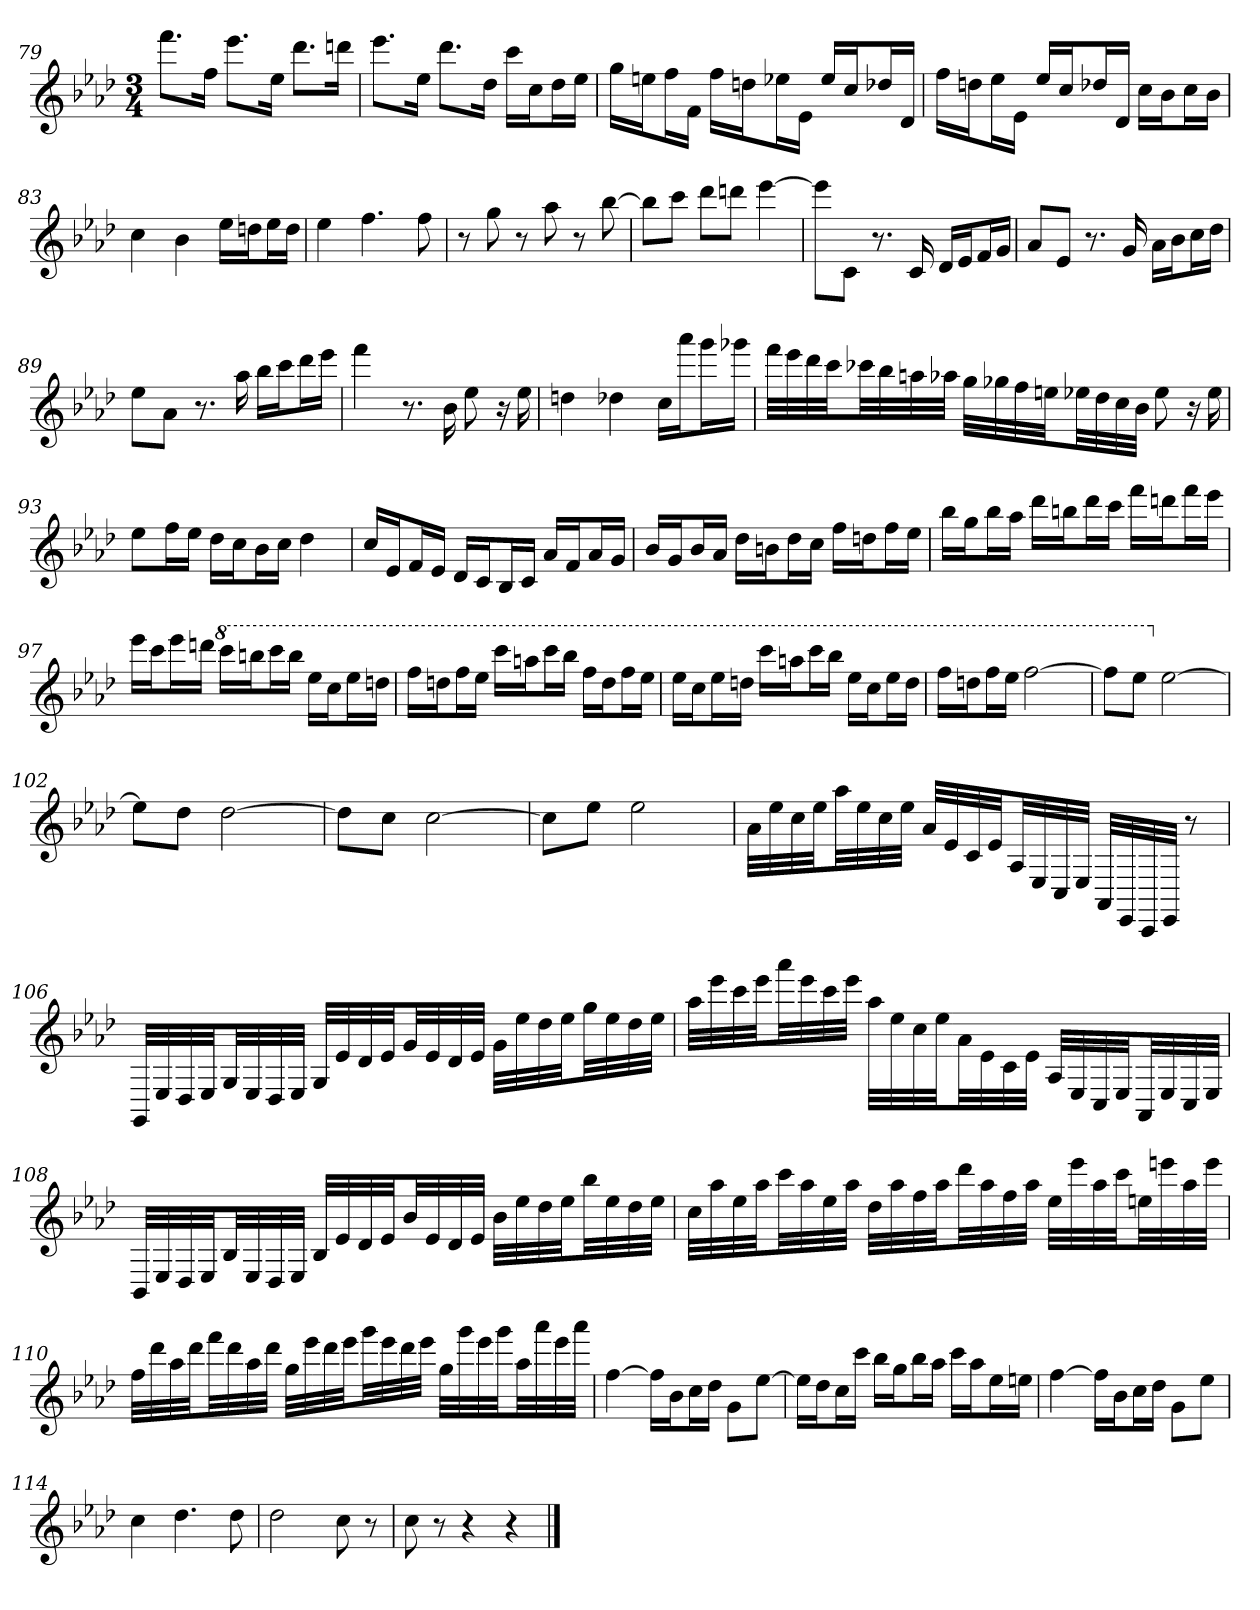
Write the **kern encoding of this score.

**kern
*part1
*staff1
*clefG2
*k[b-e-a-d-]
*M3/4
=79
8.fff\L
16ff\Jk
8.eee-\L
16ee-\Jk
8.ddd-\L
16dddn\Jk
=80
8.eee-\L
16ee-\Jk
8.ddd-\L
16dd-\Jk
16ccc\LL
16cc\J
16dd-\L
16ee-\JJ
=81
16gg\LL
16een\J
16ff\L
16f\JJ
16ff\LL
16ddn\J
16ee-X\L
16e-\JJ
16ee-/LL
16cc/J
16dd-X/L
16d-/JJ
=82
16ff\LL
16ddn\J
16ee-\L
16e-\JJ
16ee-/LL
16cc/J
16dd-X/L
16d-/JJ
16cc\LL
16b-\J
16cc\L
16b-\JJ
=83
4cc
4b-
16ee-\LL
16ddn\J
16ee-\L
16dd\JJ
=84
4ee-
4.ff
8ff
=85
8r
8gg
8r
8aa-
8r
[8bb-
=86
8bb-\L]
8ccc\J
8ddd-\L
8dddn\J
[4eee-
=87
8eee-\L]
8c\J
8.r
16c
16d-/LL
16e-/J
16f/L
16g/JJ
=88
8a-/L
8e-/J
8.r
16g
16a-\LL
16b-\J
16cc\L
16dd-\JJ
=89
8ee-\L
8a-\J
8.r
16aa-
16bb-\LL
16ccc\J
16ddd-\L
16eee-\JJ
=90
4fff
8.r
16b-
8ee-
16r
16ee-
=91
4ddn
4dd-X
16cc\LL
16aaa-\J
16ggg\L
16ggg-X\JJ
=92
32fff\LLL
32eee-\
32ddd-\
32ccc\JJ
32ccc-X\LL
32bb-\
32aan\
32aa-X\JJJ
32gg\LLL
32gg-X\
32ff\
32een\JJ
32ee-X\LL
32dd-\
32cc\
32b-\JJJ
8ee-
16r
16ee-
=93
8ee-\L
16ff\L
16ee-\JJ
16dd-\LL
16cc\J
16b-\L
16cc\JJ
4dd-
=94
16cc/LL
16e-/J
16f/L
16e-/JJ
16d-/LL
16c/J
16B-/L
16c/JJ
16a-/LL
16f/J
16a-/L
16g/JJ
=95
16b-/LL
16g/J
16b-/L
16a-/JJ
16dd-\LL
16bn\J
16dd-\L
16cc\JJ
16ff\LL
16ddn\J
16ff\L
16ee-\JJ
=96
16bb-\LL
16gg\J
16bb-\L
16aa-\JJ
16ddd-\LL
16bbn\J
16ddd-\L
16ccc\JJ
16fff\LL
16dddn\J
16fff\L
16eee-\JJ
=97
16eee-\LL
16ccc\J
16eee-\L
16dddn\JJ
*8va
16cccc\LL
16bbbn\J
16cccc\L
16bbb\JJ
16eee-\LL
16ccc\J
16eee-\L
16ddd\JJ
=98
16fff\LL
16dddn\J
16fff\L
16eee-\JJ
16cccc\LL
16aaan\J
16cccc\L
16bbb-\JJ
16fff\LL
16ddd\J
16fff\L
16eee-\JJ
=99
16eee-\LL
16ccc\J
16eee-\L
16dddn\JJ
16cccc\LL
16aaan\J
16cccc\L
16bbb-\JJ
16eee-\LL
16ccc\J
16eee-\L
16ddd\JJ
=100
16fff\LL
16dddn\J
16fff\L
16eee-\JJ
[2fff
=101
8fff\L]
8eee-\J
*X8va
[2ee-
=102
8ee-\L]
8dd-\J
[2dd-
=103
8dd-\L]
8cc\J
[2cc
=104
8cc\L]
8ee-\J
2ee-
=105
32a-\LLL
32ee-\
32cc\
32ee-\JJ
32aa-\LL
32ee-\
32cc\
32ee-\JJJ
32a-/LLL
32e-/
32c/
32e-/JJ
32A-/LL
32E-/
32C/
32E-/JJJ
32AA-/LLL
32EE-/
32CC/
32EE-/JJJ
8r
=106
32GG/LLL
32E-/
32D-/
32E-/JJ
32G/LL
32E-/
32D-/
32E-/JJJ
32G/LLL
32e-/
32d-/
32e-/JJ
32g/LL
32e-/
32d-/
32e-/JJJ
32g\LLL
32ee-\
32dd-\
32ee-\JJ
32gg\LL
32ee-\
32dd-\
32ee-\JJJ
=107
32aa-\LLL
32eee-\
32ccc\
32eee-\JJ
32aaa-\LL
32eee-\
32ccc\
32eee-\JJJ
32aa-\LLL
32ee-\
32cc\
32ee-\JJ
32a-\LL
32e-\
32c\
32e-\JJJ
32A-/LLL
32E-/
32C/
32E-/JJ
32AA-/LL
32E-/
32C/
32E-/JJJ
=108
32BB-/LLL
32E-/
32D-/
32E-/JJ
32B-/LL
32E-/
32D-/
32E-/JJJ
32B-/LLL
32e-/
32d-/
32e-/JJ
32b-/LL
32e-/
32d-/
32e-/JJJ
32b-\LLL
32ee-\
32dd-\
32ee-\JJ
32bb-\LL
32ee-\
32dd-\
32ee-\JJJ
=109
32cc\LLL
32aa-\
32ee-\
32aa-\JJ
32ccc\LL
32aa-\
32ee-\
32aa-\JJJ
32dd-\LLL
32aa-\
32ff\
32aa-\JJ
32ddd-\LL
32aa-\
32ff\
32aa-\JJJ
32ee-\LLL
32eee-\
32aa-\
32ccc\JJ
32een\LL
32eeen\
32aa-\
32eee\JJJ
=110
32ff\LLL
32ddd-\
32aa-\
32ddd-\JJ
32fff\LL
32ddd-\
32aa-\
32ddd-\JJJ
32gg\LLL
32eee-\
32ddd-\
32eee-\JJ
32ggg\LL
32eee-\
32ddd-\
32eee-\JJJ
32gg\LLL
32ggg\
32eee-\
32ggg\JJ
32aa-\LL
32aaa-\
32eee-\
32aaa-\JJJ
=111
[4ff
16ff\LL]
16b-\J
16cc\L
16dd-\JJ
8g\L
[8ee-\J
=112
16ee-\LL]
16dd-\J
16cc\L
16ccc\JJ
16bb-\LL
16gg\J
16bb-\L
16aa-\JJ
16ccc\LL
16aa-\J
16ee-\L
16een\JJ
=113
[4ff
16ff\LL]
16b-\J
16cc\L
16dd-\JJ
8g\L
8ee-\J
=114
4cc
4.dd-
8dd-
=115
2dd-
8cc
8r
=116
8cc
8r
4r
4r
==
*-
